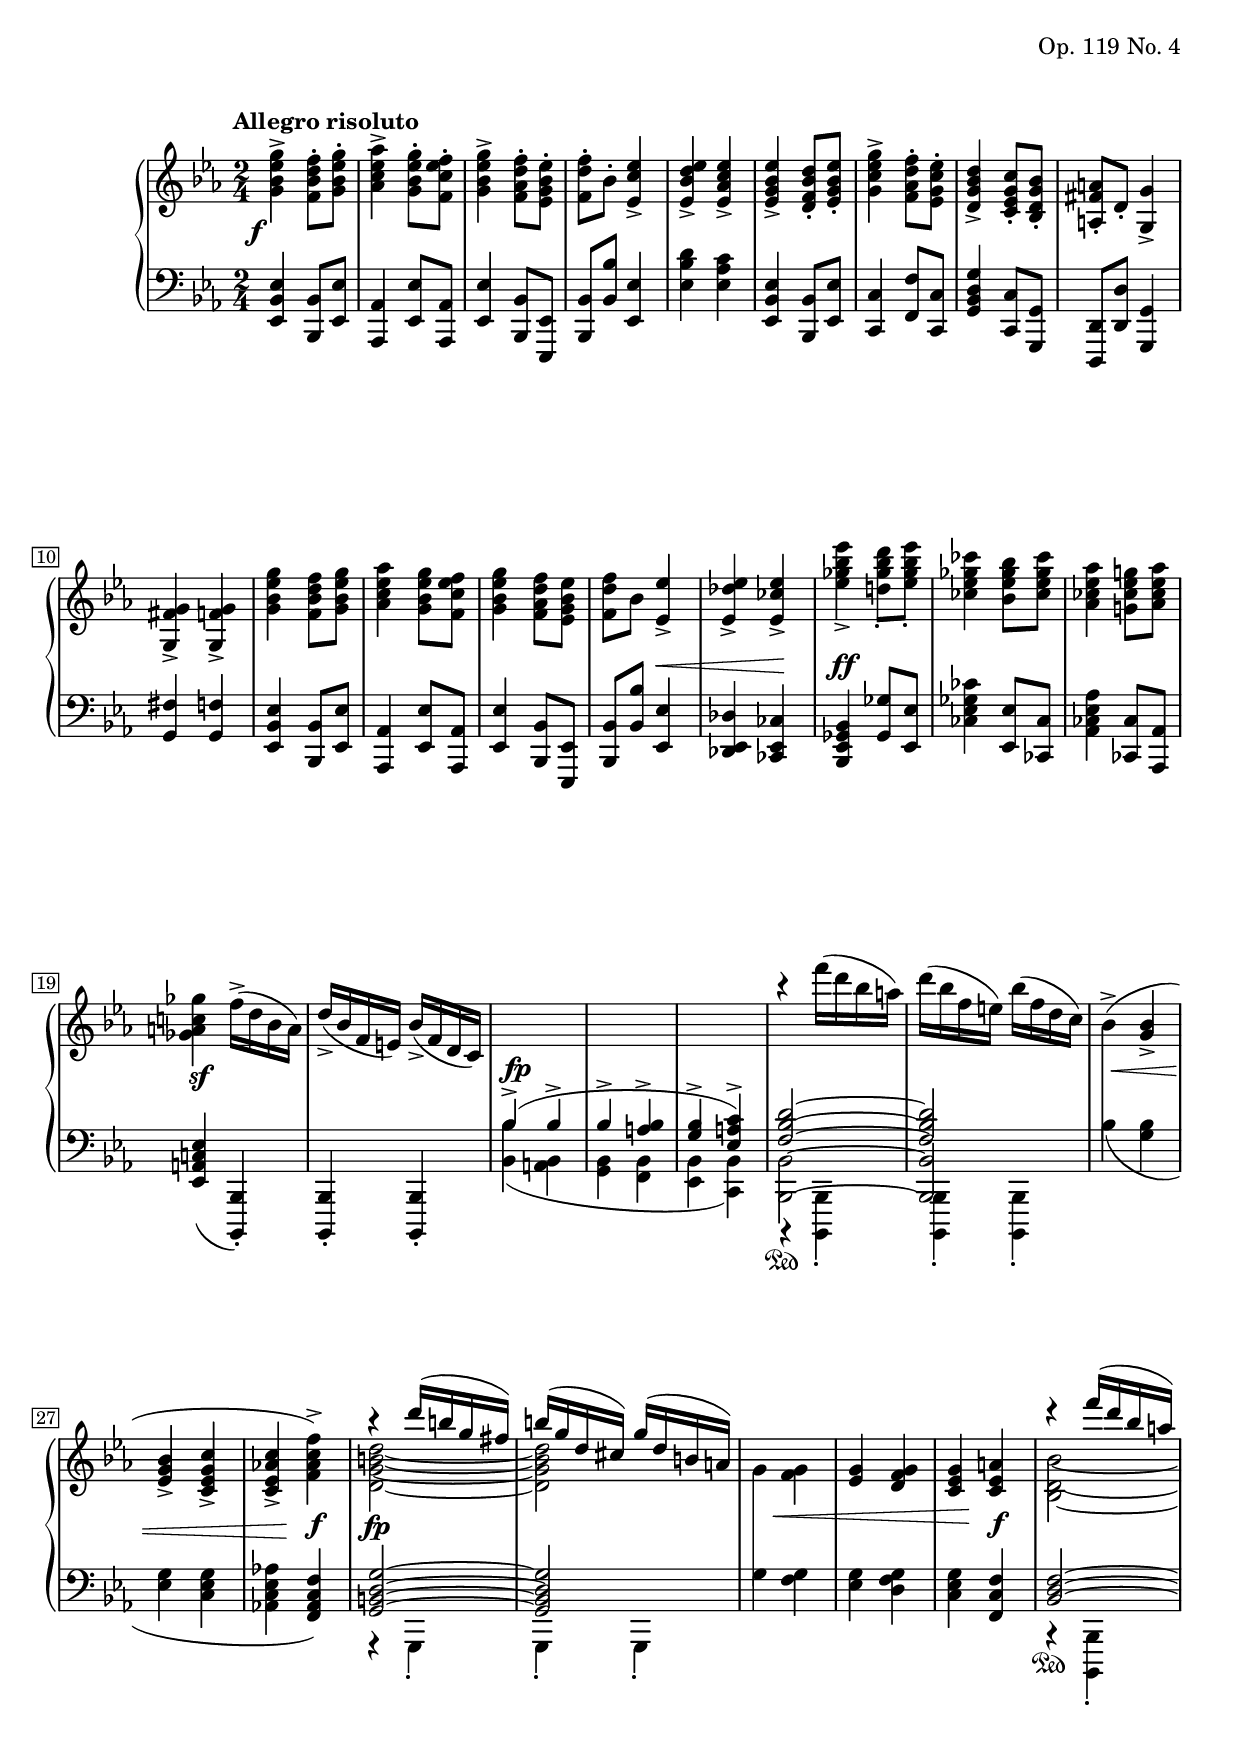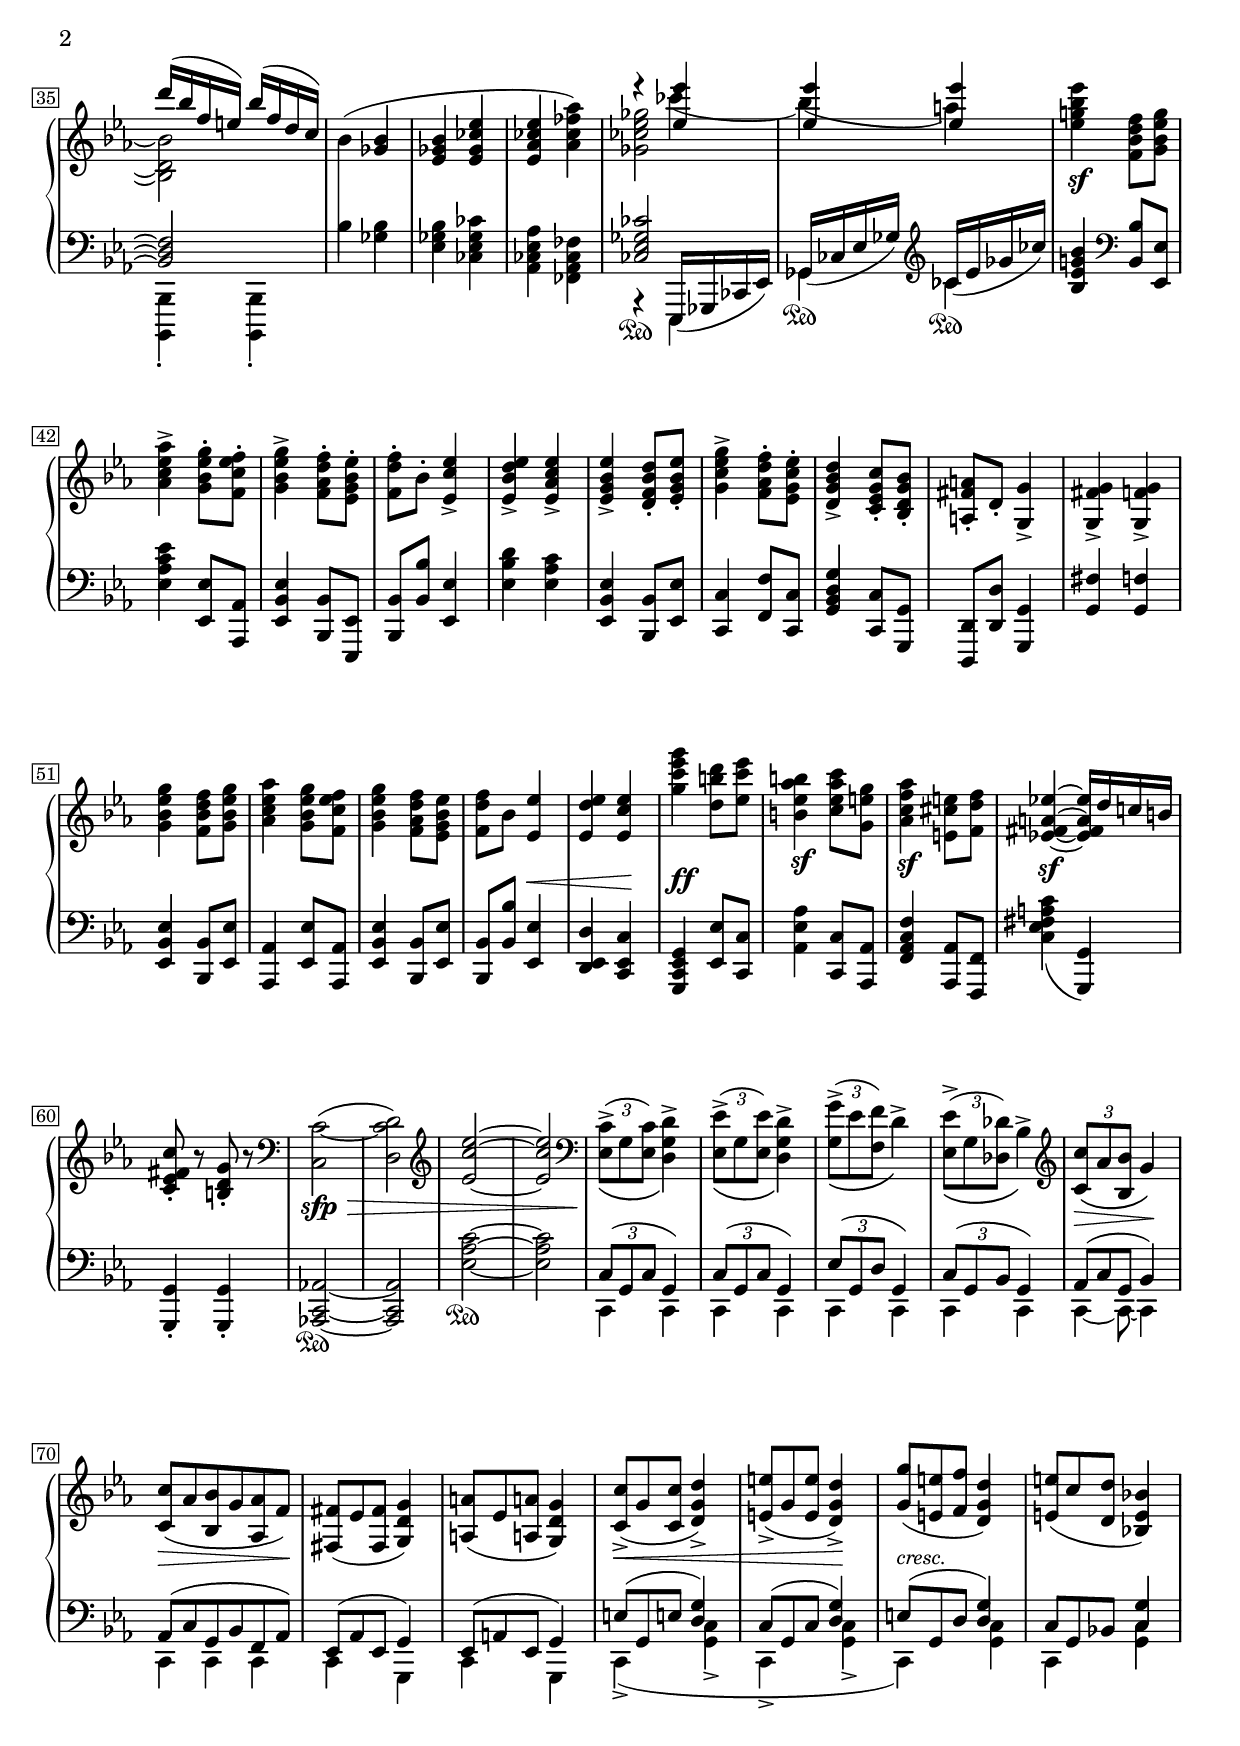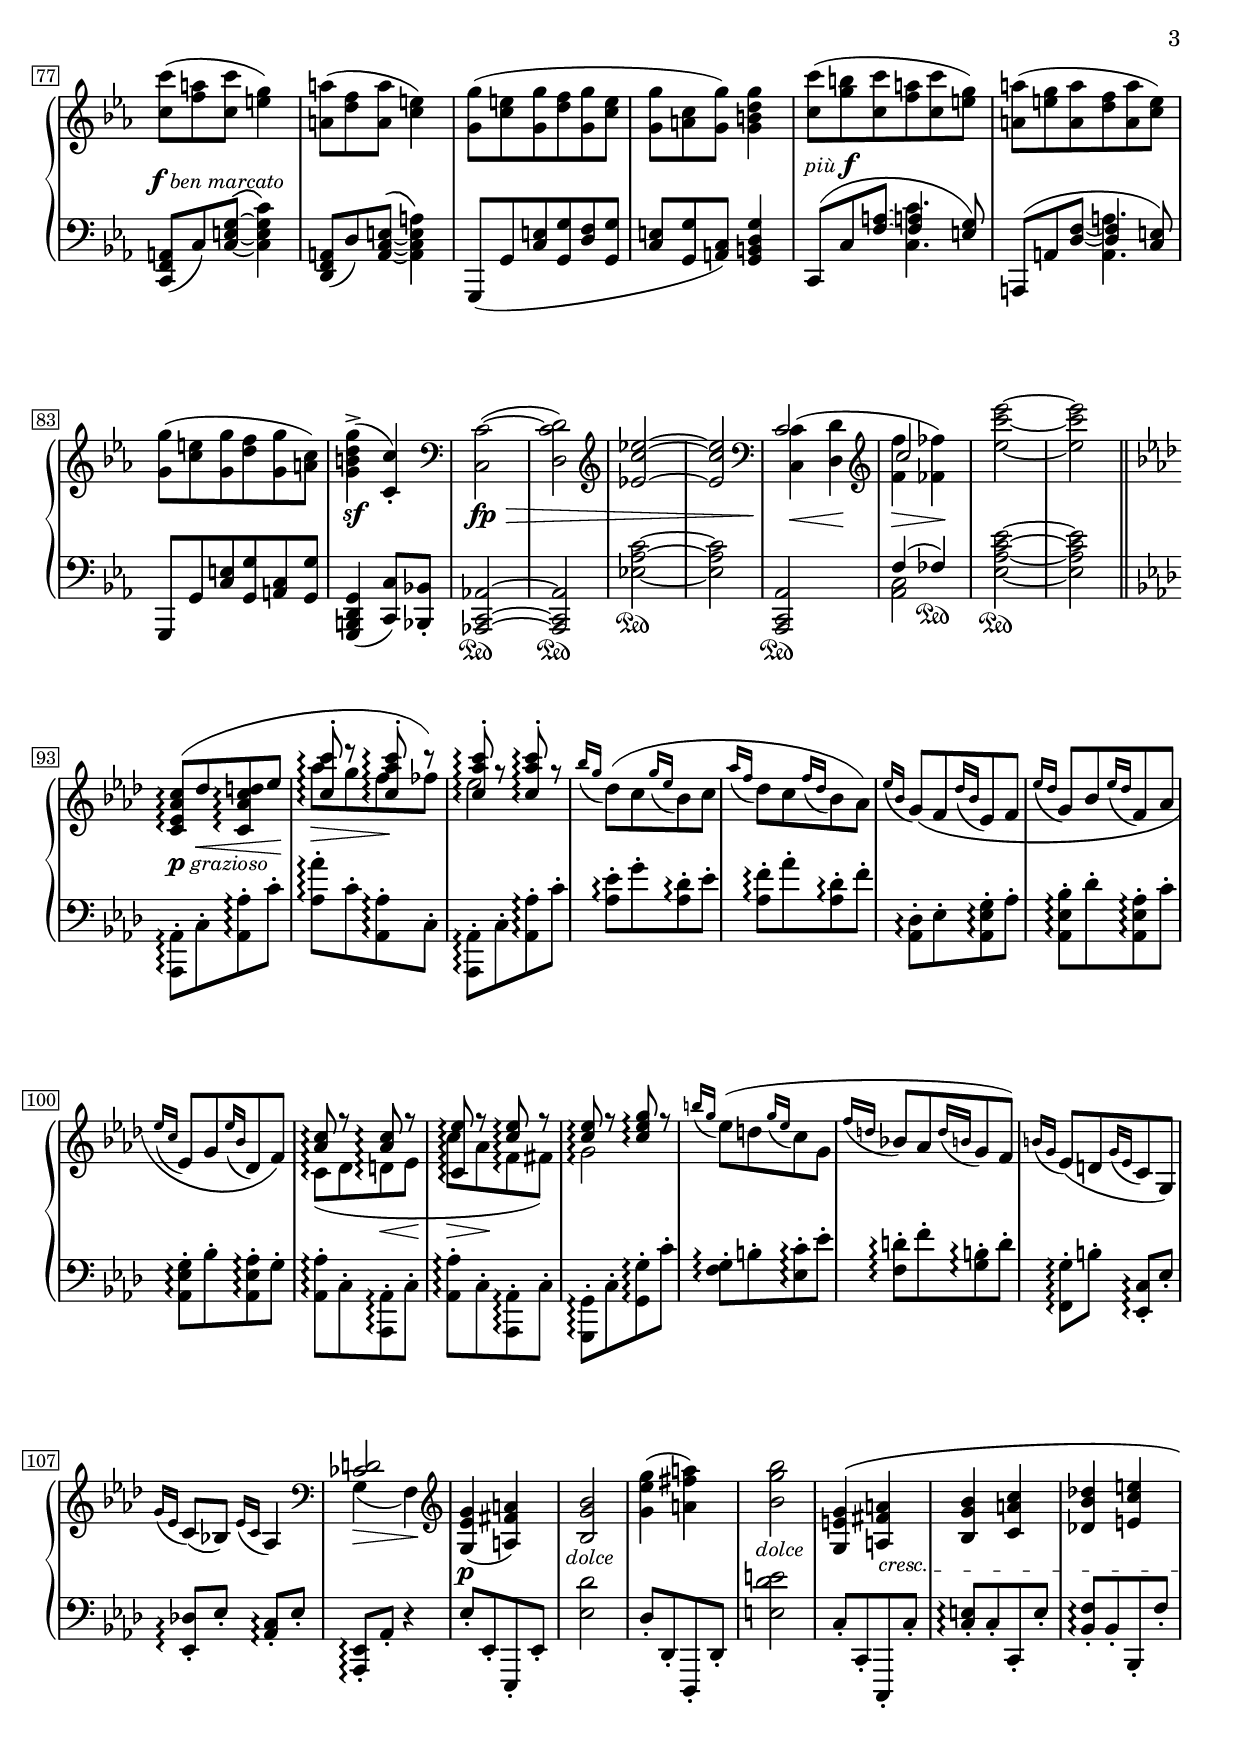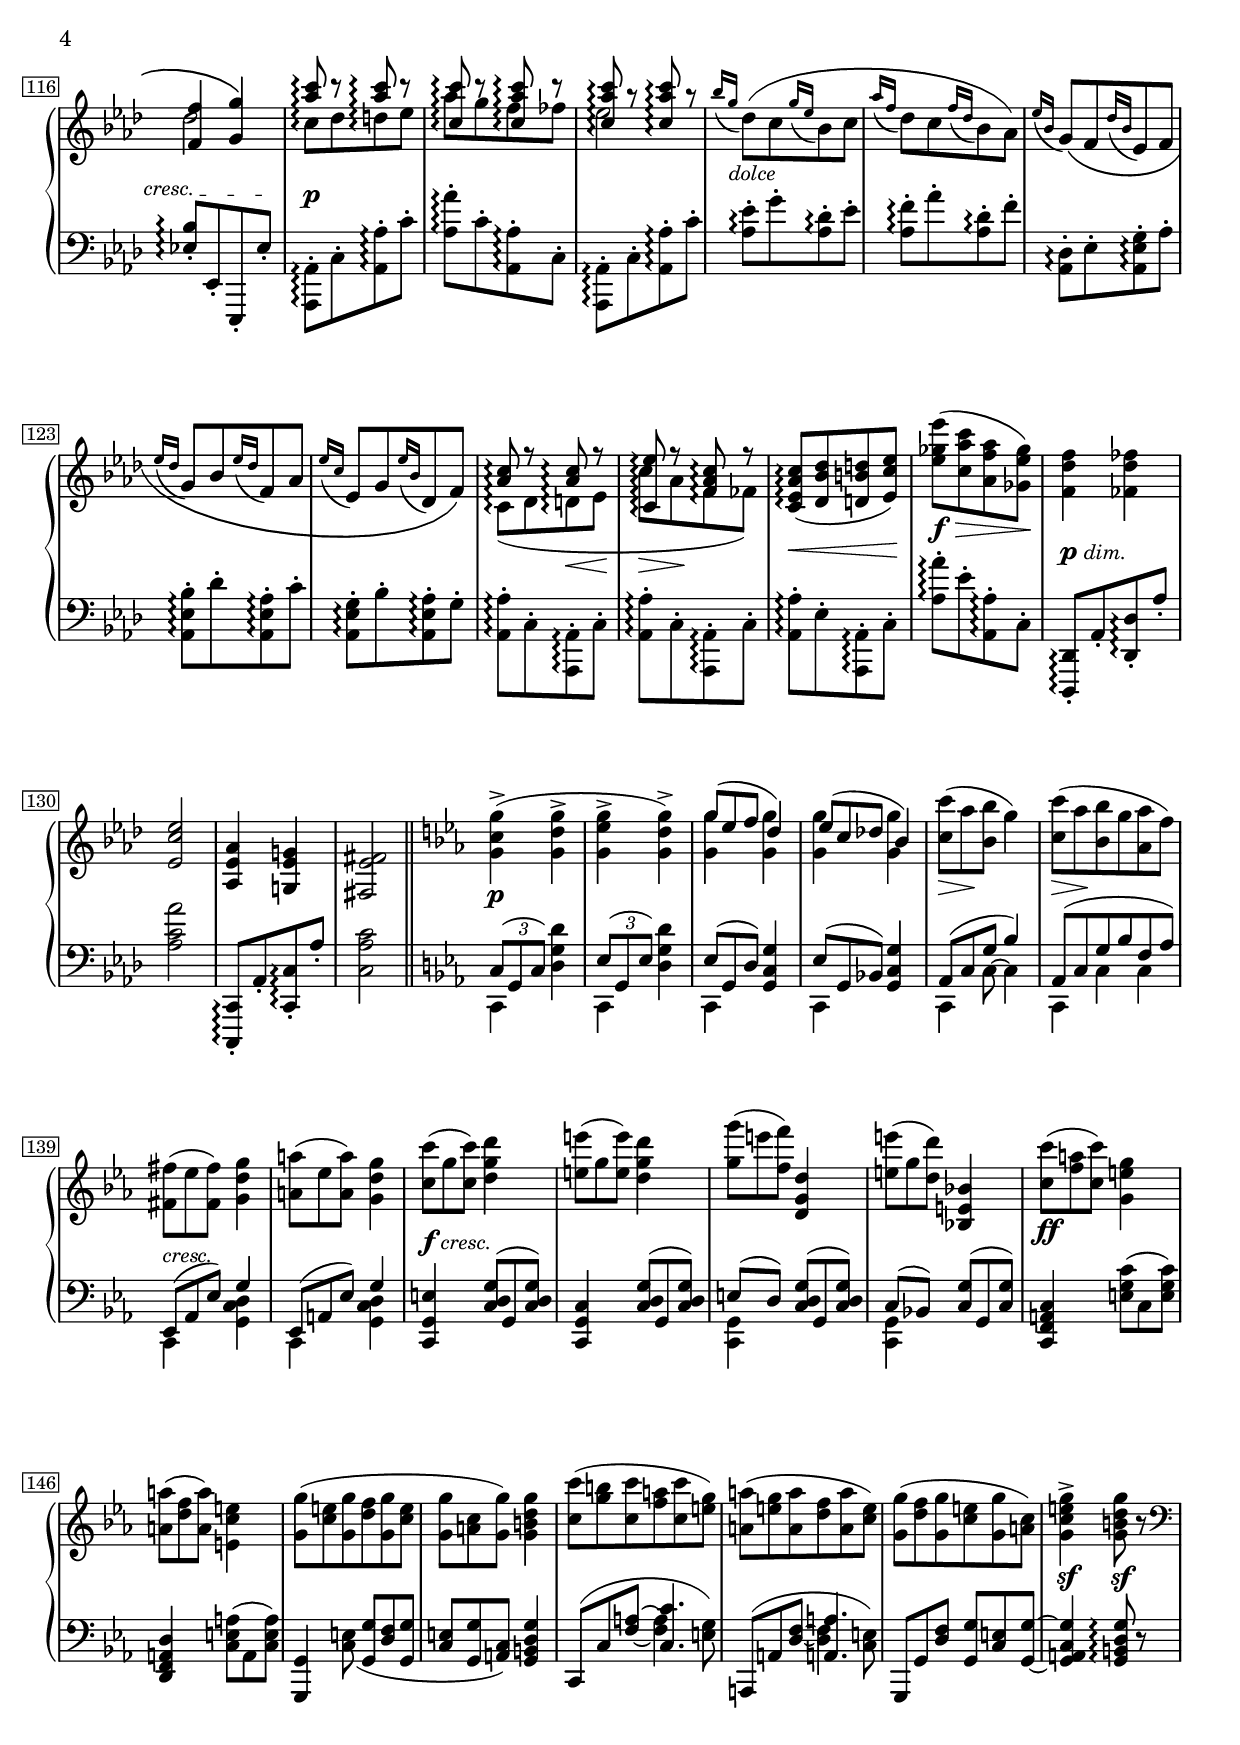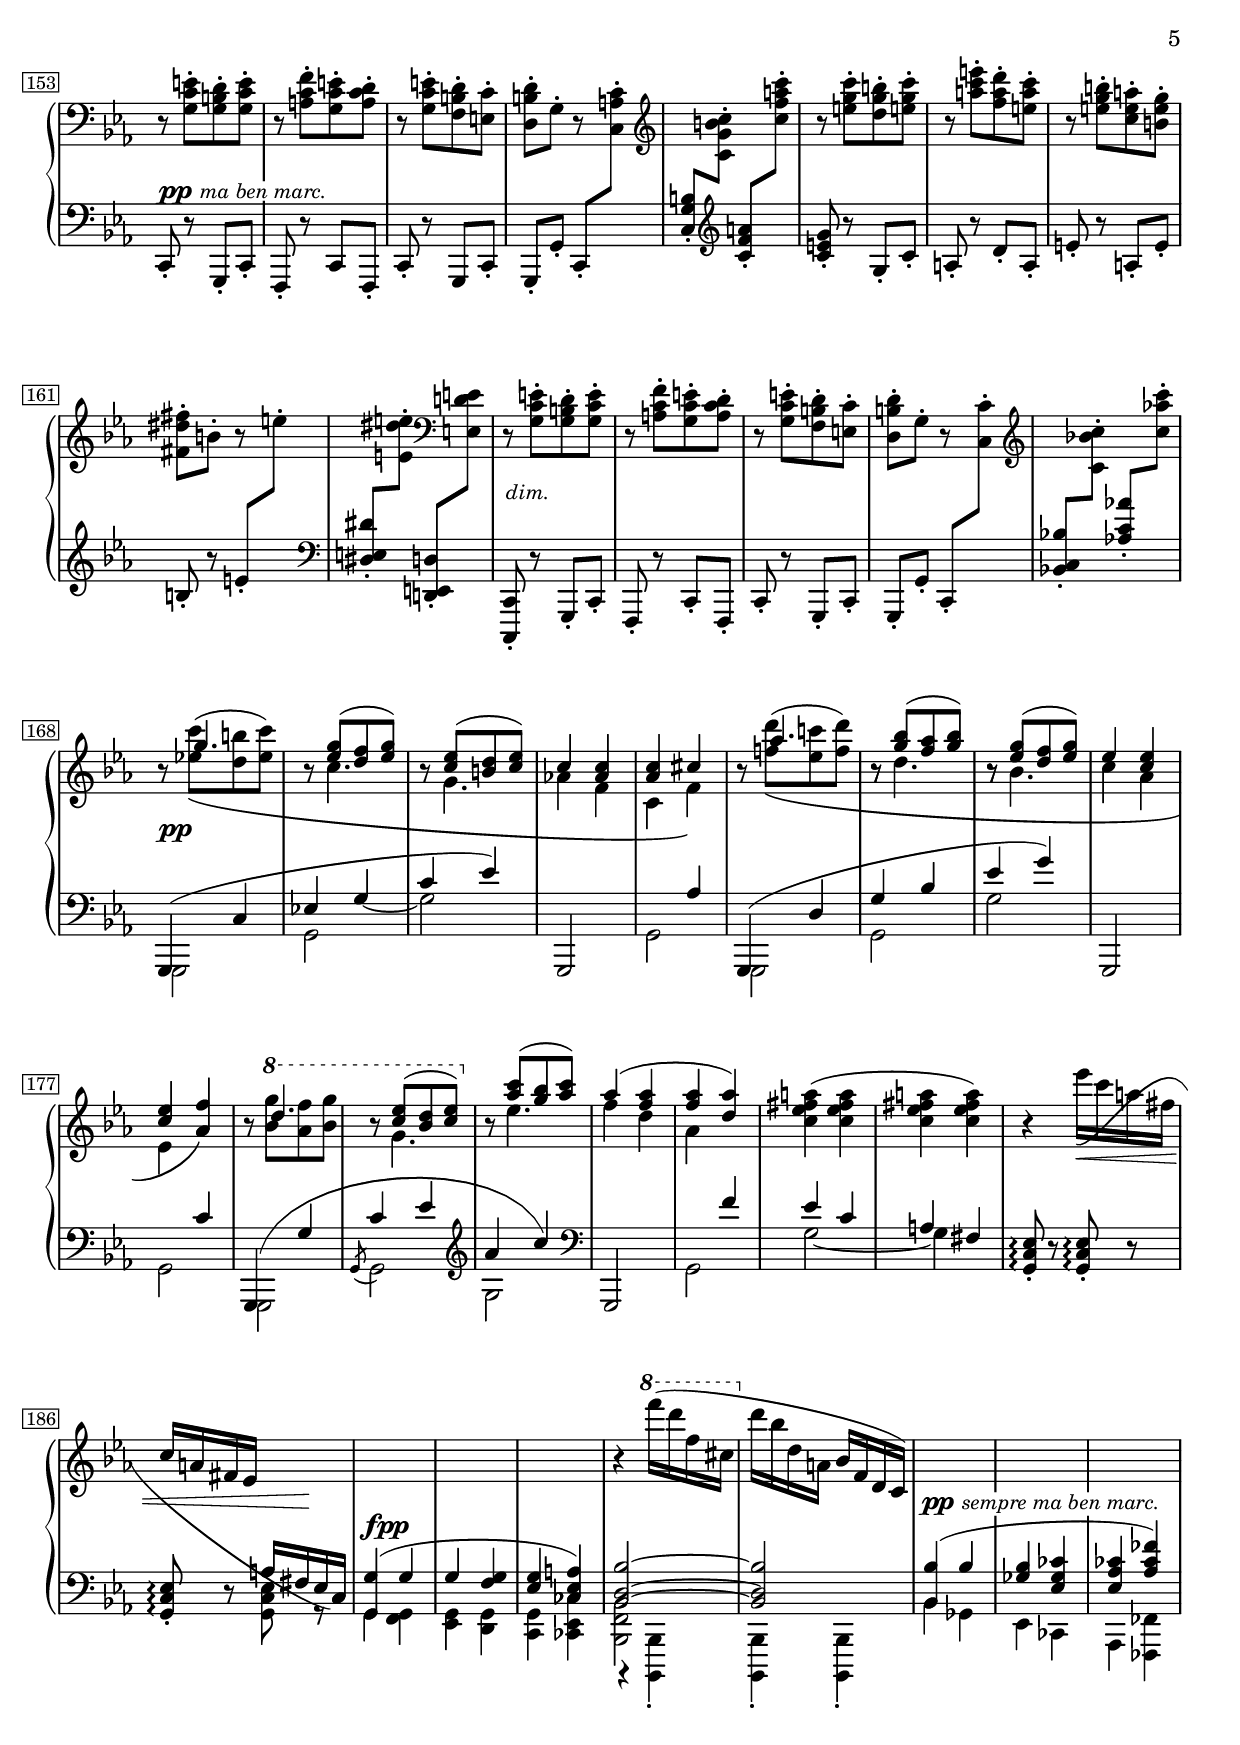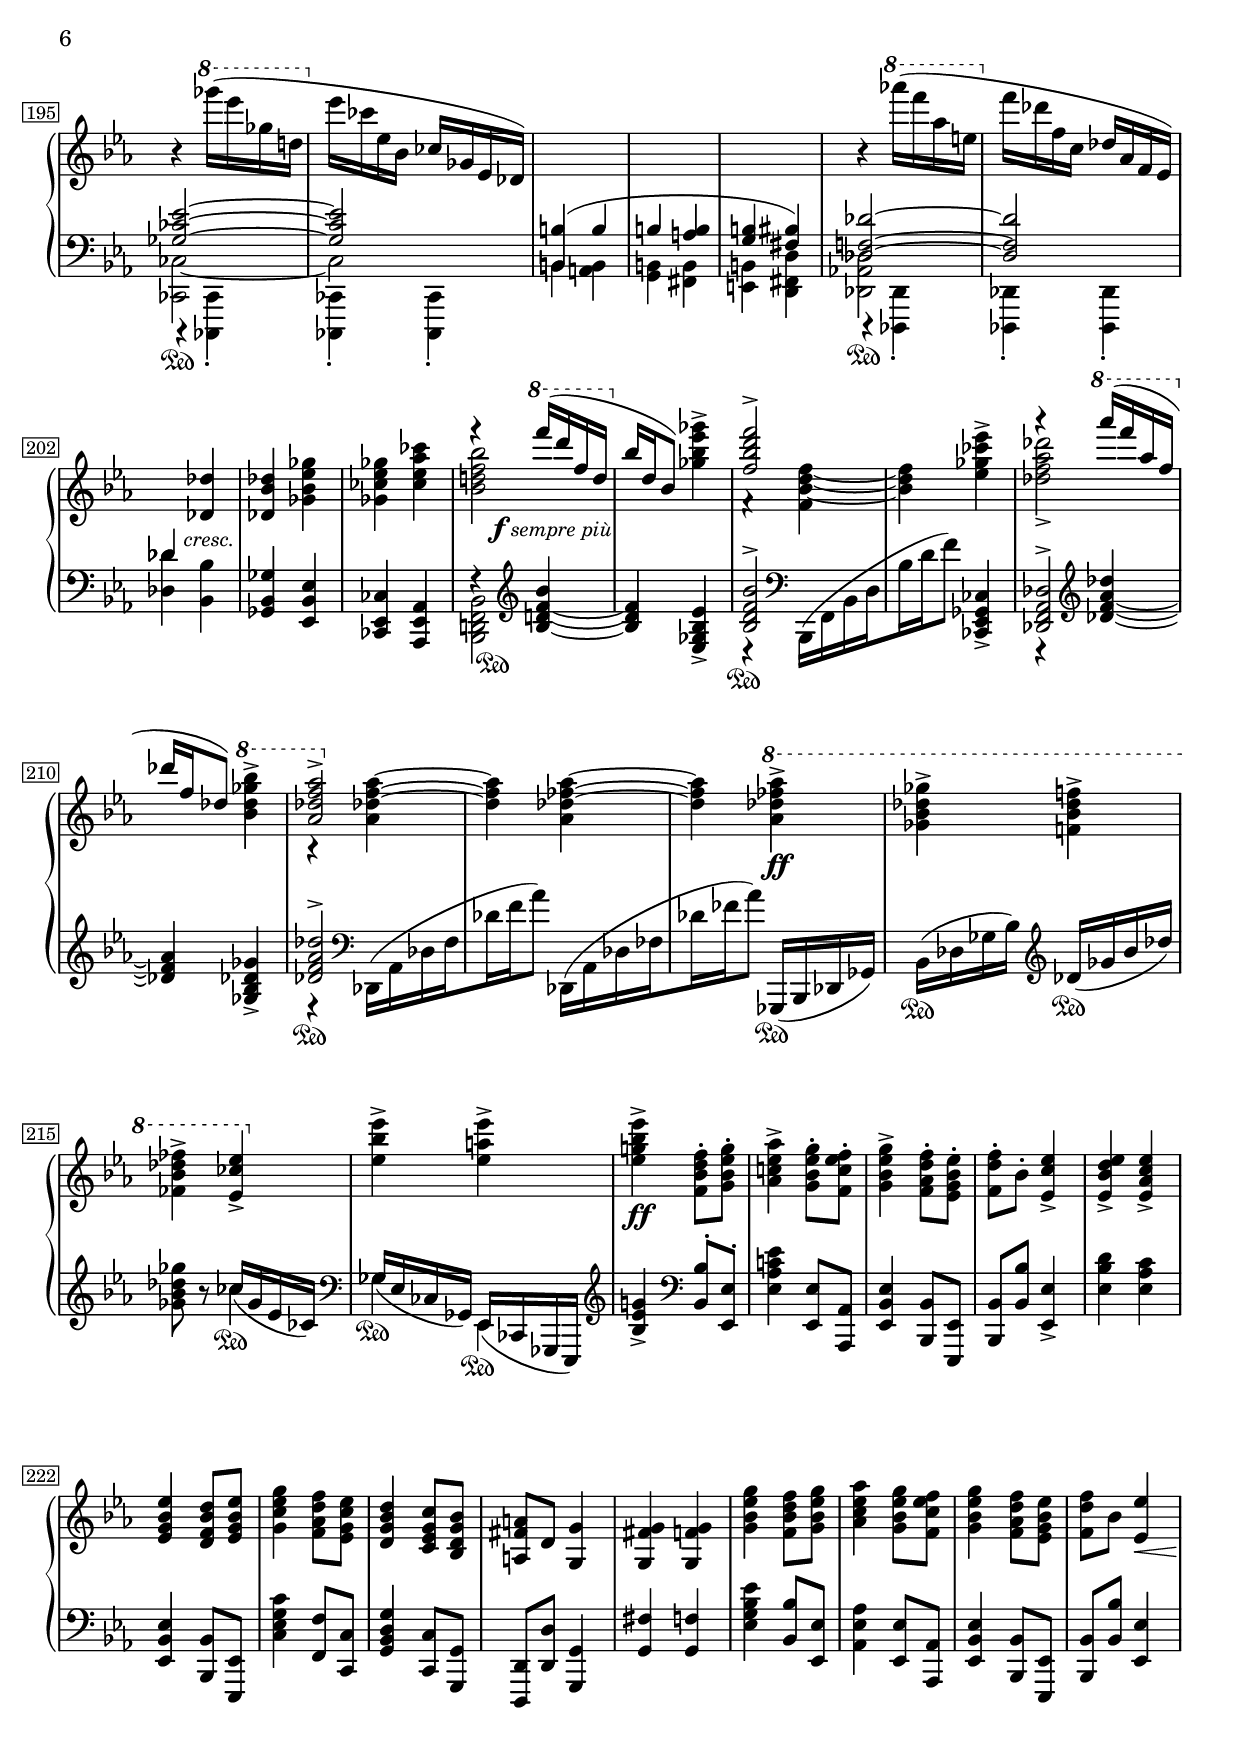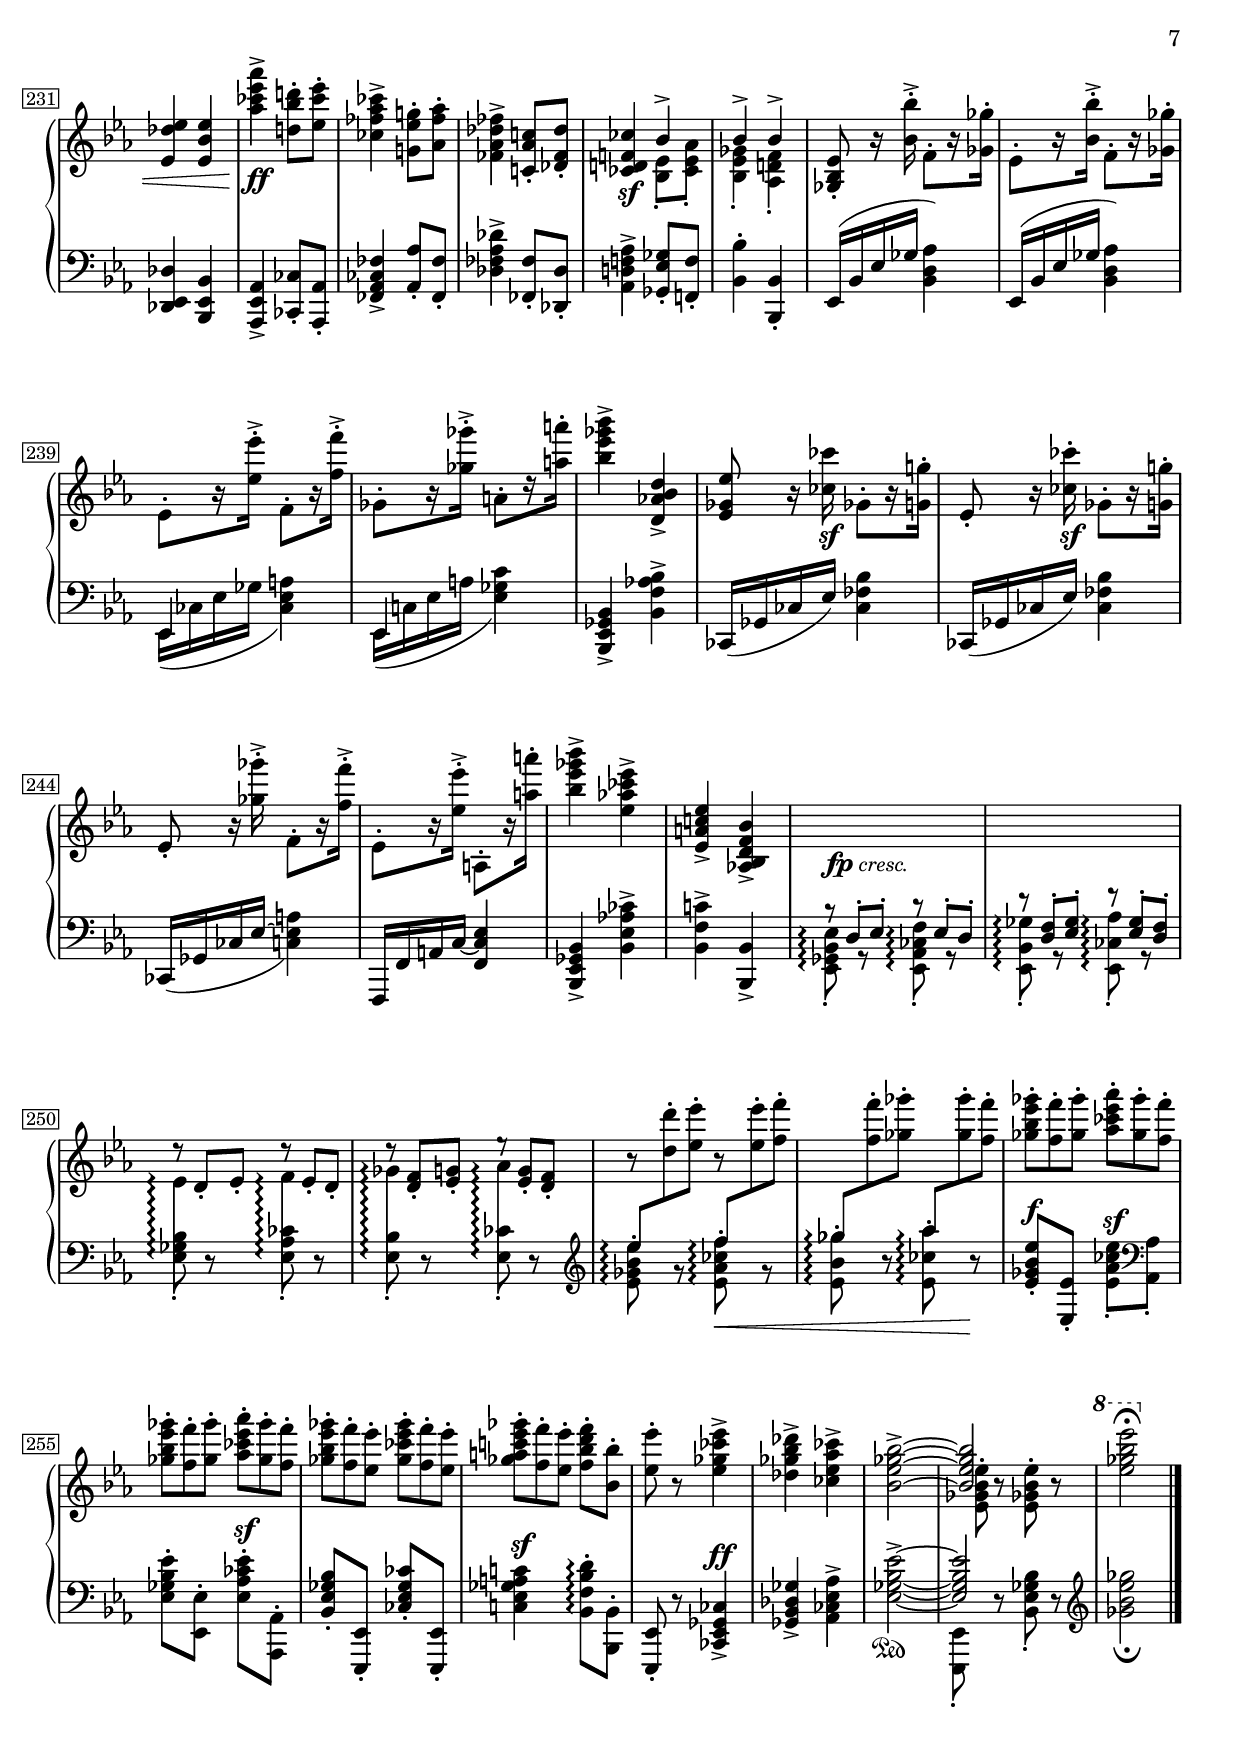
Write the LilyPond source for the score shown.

Global = {
  \key ees \major
  \time 2/4
  \include "../global.ly"
}

bottom = { \change Staff = "lower"\stemUp }
top = { \change Staff = "upper"\stemDown }

Ped = \markup { \hspace #-1.5 \musicglyph #"pedal.Ped" }
cresc = { \override TextSpanner.bound-details.left.text = \markup { \small "cresc. " } }
dolce = \markup { \hspace #-1.3 \italic\small "dolce" }

Sopran = \context Voice = "one" \relative c'' {
  \voiceOne
  \override MultiMeasureRest.staff-position = #0
  \override Rest.staff-position = #0
  \slurNeutral\stemNeutral
  %1
  \tempo \markup { \bold Allegro risoluto }
  | <g bes ees g>4^> <f bes d f>8^.[ <g bes ees g>^.]
  | <aes c ees aes>4^> <g bes ees g>8^.[ <f c' ees f>^.]
  | <g bes ees g>4^> <f aes d f>8^.[ <ees g bes ees>^.]
  | <f d' f>8^.[ bes^.] <ees, c' ees>4_>
  %5
  | <ees bes' d ees>_> <ees aes c ees>_>
  | <ees g bes ees>4_> <d f bes d>8_.[ <ees g bes ees>_.]
  | <g c ees g>4^> <f aes d f>8^.[ <ees g c ees>^.]
  | <d g bes d>4_> <c ees g c>8_.[ <bes d g bes>_.]
  | <a! fis' a!>8_.[ d_.] <g, g'>4_>
  %10
  | <g fis' g>4_> <g f'! g>4_>
  | <g' bes ees g>4 <f bes d f>8[ <g bes ees g>]
  | <aes c ees aes>4 <g bes ees g>8[ <f c' ees f>]
  | <g bes ees g>4 <f aes d f>8[ <ees g bes ees>]
  | <f d' f>8[ bes]
    \once\override Hairpin.self-alignment-Y = #6
    <ees, ees'>4_>\<
  %15
  | <ees des' ees>4_> <ees ces' ees>_>\!
  | \once\override Staff.TextScript.extra-offset = #'(-0.5 . -2)
    <ees' ges bes ees>4_>_\markup { \dynamic ff }
    <d ges bes d>8_.[ <ees ges bes ees>_.]
  | <ces ees ges ces>4 <bes ees ges bes>8[ <ces ees ges ces>]
  | <aes ces ees aes>4 <g! ces ees g!>8[ <aes ces ees aes>]
  | <ges a! c! ges'>4\sf f'16^>[( d bes a])
  %20
  | d_>[( bes f e!]) bes'_>[( f d c])
  | s2
  | s2
  | s2
  | bes''4\rest f'16[( d bes a!])
  %25
  | d[( bes f e!]) bes'[( f d c])
  | \once\override Stem.cross-staff = ##t
    \once\override Stem.length = #22
    \once\override Stem.flag-style = #'no-flag
    bes4^>(<g bes>_>
  | <ees g bes>_> <c ees g c>_>
  | <c ees aes! c>_>
    \once\override Staff.TextScript.extra-offset = #'(0.2 . -2.7)
    <f aes c f>^>)_\markup { \dynamic f }
  | \stemUp\slurUp bes'4\rest d16[( b! g fis])
  %30
  | b![( g d cis]) g'[( d b! a!])
  | \once\override Stem.cross-staff = ##t
    \once\override Stem.length = #22
    \once\override Stem.flag-style = #'no-flag
    \stemDown g4 <f g>
  | \stemNeutral <ees g> <d f g>
  | <c ees g>
    \once\override Staff.TextScript.extra-offset = #'(0.2 . -1)
    <c ees a!>_\markup { \dynamic f }
  | \stemUp\slurUp d''4\rest f16[( d bes a!])
  %35
  | d[( bes f e!]) bes'[( f d c])
  | \stemDown
    \once\override Stem.cross-staff = ##t
    \once\override Stem.length = #22
    \once\override Stem.flag-style = #'no-flag
    bes4( \stemNeutral <ges bes>
  | <ees ges bes> <ees ges ces ees>
  | <ees aes ces ees> <aes ces fes aes>)
  | e''4\rest \stemUp <ees, ees'>4
  %40
  | <ees ees'>4 <ees ees'>
  | \stemDown <ees g! bes ees>_\sf <f, bes d f>8[ <g bes ees g>]
  | \stemNeutral <aes c ees aes>4^> <g bes ees g>8^.[ <f c' ees f>^.]
  | <g bes ees g>4^> <f aes d f>8^.[ <ees g bes ees>^.]
  | <f d' f>8^.[ bes^.] <ees, c' ees>4_>
  %45
  | <ees bes' d ees>_> <ees aes c ees>_>
  | <ees g bes ees>4_> <d f bes d>8_.[ <ees g bes ees>_.]
  | <g c ees g>4^> <f aes d f>8^.[ <ees g c ees>^.]
  | <d g bes d>4_> <c ees g c>8_.[ <bes d g bes>_.]
  | <a! fis' a!>8_.[ d_.] <g, g'>4_>
  %50
  | <g fis' g>4_> <g f'! g>4_>
  | <g' bes ees g>4 <f bes d f>8[ <g bes ees g>]
  | <aes c ees aes>4 <g bes ees g>8[ <f c' ees f>]
  | <g bes ees g>4 <f aes d f>8[ <ees g bes ees>]
  | <f d' f>8[ bes]
    \once\override Hairpin.self-alignment-Y = #6
    <ees, ees'>4\<
  %55
  | <ees d' ees> <ees c' ees>\!
  | \once\override Staff.TextScript.extra-offset = #'(-0.2 . -2.5)
    <g' c ees g>_\markup { \dynamic ff }
    <d b'! d>8[ <ees c' ees>]
  | <b! ees aes b!>4\sf <c ees aes c>8[ <g e'! g>]
  | <aes c f aes>4\sf <e! cis' e!>8[ <f d' f>]
  | <ees_~ fis_~ a!~ ees'~>4\sf q16[ d' c b!]
  %60
  | <c, ees fis c'>8_. r <b! d g>_. r
    \clef bass
  | <c, c'_~>2\sfp(\>
  | <d c' d>)
  | \clef treble
    <ees'_~ c'~ ees~>
  | q
    \clef bass
  %65
  | \slurNeutral\phrasingSlurDown
    \tuplet 3/2 { <ees, c'>8^>\!\(( g <ees c'>) } <d g d'>4^>\)
  | \tuplet 3/2 { <ees ees'>8^>\(( g <ees ees'>) } <d g d'>4^>\)
  | \tuplet 3/2 { <g g'>8^>\(( ees' <f, f'>) } d'4^>\)
  | \tuplet 3/2 { <ees, ees'>8^>\(( g <des des'>) } bes'4^>\)
    \clef treble
  | \tuplet 3/2 { <c c'>8\>\( aes' <bes, bes'> } g'4\)\!
  %70
  | \omit TupletBracket \omit TupletNumber
    \tuplet 6/4 { <c, c'>8[(\> aes' <bes, bes'> g' <aes, aes'> f'])\! }
  | \tuplet 3/2 { <fis, fis'>( ees' <fis, fis'> } <g d' g>4)
  | \tuplet 3/2 { <a! a'!>8( ees' <a,! a'!> } <g d' g>4)
  | \tuplet 3/2 { <c c'>8_>(\< g' <c, c'> } <d g d'>4_>)
  | \tuplet 3/2 { <e! e'!>8_>( g <e e'> } <d g d'>4_>)\!
  %75
  | \stemUp
    \tuplet 3/2 { <g g'>8[( <e! e'!> <f f'>] } <d g d'>4)
  | \tuplet 3/2 { <e! e'!>8[( c' <d, d'>] } <bes! e bes'!>4)
  | \stemNeutral
    \tuplet 3/2 {
      \once\override Staff.TextScript.extra-offset = #'(-0.8 . -2)
      <c' c'>8[(_\markup {
      \dynamic f \italic\small "ben marcato"
    } <f a!> <c c'>] } <e! g>4)
  | \tuplet 3/2 { <a,! a'!>8[( <d f> <a a'>] } <c e!>4)
  | \tuplet 6/4 { <g g'>8[( <c e!> <g g'> <d' f> <g, g'> <c e>] }
  %80
  | \tuplet 3/2 { <g g'>[ <a! c> <g g'>]) } <g b! d g>4
  | \tuplet 6/4 {
      \once\override Staff.TextScript.extra-offset = #'(-0.2 . -0.5)
      <c c'>8[(_\markup {
      \italic\small "più" \dynamic f
    }
    <g' b!> <c, c'> <f a!> <c c'> <e! g>]) }
  | \tuplet 6/4 { <a,! a'!>8[( <e'! g> <a, a'> <d f> <a a'> <c e>]) }
  | \tuplet 6/4 { <g g'>8[( <c e!> <g g'> <d' f> <g, g'> <a! c>]) }
  | <g b! d g>4^>(\sf <c, c'>_.)
    \clef bass
  %85
  | <c, c'~>2\fp(\>
  | <d c' d>)
    \clef treble
  | <ees'!~ c'~ ees!~>
  | q
    \clef bass
  | \stemUp c\!
    \clef treble
  %90
  | c'
  | \stemDown <ees_~ c'_~ ees~>
  | q
    \key aes \major
    \break
  | \stemUp
    \once\shape #'((0 . 0) (0 . 1) (0 . 1.5) (0 . -2)) Slur
    <c, ees aes c>8[^(_\markup {
      \dynamic p \italic\small "grazioso"
    }
    \arpeggio des'\< <c, aes' c d!>\arpeggio ees']\!
  | \once\override NoteColumn.force-hshift = #0.5 <c c'>^. d'\rest
    \once\override NoteColumn.force-hshift = #0.5 <c, aes' c>^. c'\rest)
  %95
  | <c, aes' c>^. g'\rest
    \once\override Arpeggio.positions = #'(-0.2 . 4)
    <c, aes' c>^.\arpeggio g'\rest
  | \slurDown \acciaccatura { \stemUp bes16 g } \stemDown des8[^( c
    \acciaccatura { \stemUp g'16 ees } \stemDown bes8 c]
  | \acciaccatura { \stemUp aes'16 f } \stemDown des8[ c
    \acciaccatura { \stemUp f16 des } \stemDown bes8 aes])
  | \stemUp
    \acciaccatura { \stemUp ees'16 bes }
    \once\shape #'((0.3 . 0) (0 . -1) (0 . -1.5) (0 . 0)) PhrasingSlur
    g8[_\( f \acciaccatura { \stemUp des'16 bes } ees,8 f]
  | \acciaccatura { \stemUp ees'16 des } g,8[ bes \acciaccatura { \stemUp ees16 des } f,8 aes]
  %100
  | \acciaccatura { \stemUp ees'16 c } ees,8[ g \acciaccatura { \stemUp ees'16 bes } des,8 f]\)
  | <aes c>8 f'\rest <aes, c> f'\rest
  | \once\override Arpeggio.positions = #'(-3.8 . 1.8)
    <c, ees'>\arpeggio f'\rest
    \once\override Arpeggio.positions = #'(-2.8 . 1.8)
    <c ees>\arpeggio f\rest
  | <c ees> f\rest
    \once\override Arpeggio.positions = #'(-0.3 . 2.6)
    <c ees g>\arpeggio f\rest
  | \stemDown \acciaccatura { \stemUp b16 g } \stemDown ees8[^( d!
    \acciaccatura { \stemUp g16 ees } \stemDown c8 g]
  %105
  | \acciaccatura { \stemUp f'16 d! } bes!8[ aes \acciaccatura { \stemUp d16 b! } g8 f])
  | \acciaccatura { \stemUp b!16 g } ees8[( d! \acciaccatura { \stemUp g16 ees } c8 g])
  | \acciaccatura { \stemUp g'16 ees } c8( bes) \acciaccatura { \stemUp ees16 c } aes4
    \clef bass
  | <ces d!>2
    \clef treble
  | \stemNeutral\slurNeutral\phrasingSlurNeutral
    <g ees' g>4\p( <a! fis' a!>)
  %110
  | <bes g' bes>2_\dolce
  | <g' ees' g>4( <a! fis' a!>)
  | <bes g' bes>2_\dolce
  | <g, e'! g>4^\( <a! fis' a!>
  | <bes g' bes> <c a'! c>
  %115
  | <des! bes' des!> <e! c' e!>
  | \stemUp <f f'> <g g'>\)
  | <aes' c>8 c\rest <aes c> c\rest
  | <c, c'> c'\rest <c, aes' c> c'\rest
  | \once\override Arpeggio.positions = #'(-0.5 . 4.5)
    <c, aes' c>\arpeggio a'\rest
    \once\override Arpeggio.positions = #'(-0.5 . 4.5)
    <c, aes' c>\arpeggio a'\rest
  %120
  | \slurDown \acciaccatura { \stemUp bes16 g } \stemDown des8[^(_\dolce c
    \acciaccatura { \stemUp g'16 ees } \stemDown bes8 c]
  | \acciaccatura { \stemUp aes'16 f } \stemDown des8[ c
    \acciaccatura { \stemUp f16 des } \stemDown bes8 aes])
  | \stemUp
    \acciaccatura { \stemUp ees'16 bes }
    \once\shape #'((0.3 . 0) (0 . -1) (0 . -1.5) (0 . 0)) PhrasingSlur
    g8[_\( f \acciaccatura { \stemUp des'16 bes } ees,8 f]
  | \acciaccatura { \stemUp ees'16 des } g,8[ bes \acciaccatura { \stemUp ees16 des } f,8 aes]
  | \acciaccatura { \stemUp ees'16 c } ees,8[ g \acciaccatura { \stemUp ees'16 bes } des,8 f]\)
  %125
  | \once\override Arpeggio.positions = #'(-3.5 . 1.5)
    <aes c>8\arpeggio f'\rest
    \once\override Arpeggio.positions = #'(-3.5 . 1.0)
    <aes, c>\arpeggio f'\rest
  | \once\override Arpeggio.positions = #'(-3.8 . 1.8)
    <c, ees'>\arpeggio f'\rest
    \once\override Arpeggio.positions = #'(-2.5 . 1.5)
    <f, aes c>\arpeggio f'\rest
  | s2*8
  %135
  | \stemUp\slurUp \tuplet 3/2 { g8( ees f } d4)
  | \tuplet 3/2 {
      \once\override NoteColumn.force-hshift = #0.3 ees8( c des
    }
    \once\override NoteColumn.force-hshift = #0.4 bes4)
  | \stemDown \tuplet 3/2 { <c c'>8(\> aes'\! <bes, bes'> } g'4)
  | \tuplet 6/4 { <c, c'>8[(\> aes'\! <bes, bes'> g' <aes, aes'> f')] }
  | \tuplet 3/2 {
      \once\override Staff.TextScript.extra-offset = #'(0 . -1)
      <fis, fis'>(_\markup {
        \italic\small "cresc."
      }
      ees' <fis, fis'>)
    }
    <g d' g>4
  %140
  | \tuplet 3/2 { <a a'>8( ees' <a, a'>) } <g d' g>4
  | \tuplet 3/2 {
      \once\override Staff.TextScript.extra-offset = #'(0 . -1)
      <c c'>8(_\markup {
        \dynamic f \italic\small "cresc."
      }
      g' <c, c'>)
    }
    <d g d'>4
  | \tuplet 3/2 { <e! e'!>8( g <e e'>) } <d g d'>4
  | \tuplet 3/2 { <g g'>8( e'! <f, f'>) } \stemUp <d, g d'>4
  | \stemDown \tuplet 3/2 { <e'! e'!>8( g <d d'>) } \stemUp <bes,! e! bes'!>4
  %145
  | \stemDown \tuplet 3/2 { <c' c'>8(\ff <f a!> <c c'>) } <g e'! g>4
  | \tuplet 3/2 { <a! a'!>8( <d f> <a a'>) } <e! c' e!>4
  | \tuplet 6/4 { <g g'>8[( <c e!> <g g'> <d' f> <g, g'> <c e>] }
  | \tuplet 3/2 { <g g'> <a! c> <g g'>) } <g b! d g>4
  | \tuplet 6/4 { <c c'>8[( <g' b!> <c, c'> <f a!> <c c'> <e g>]) }
  %150
  | \tuplet 6/4 { <a,! a'!>8[( <e'! g> <a, a'> <d f> <a a'> <c e>]) }
  | \tuplet 6/4 { <g g'>8[( <d' f> <g, g'> <c e!> <g g'> <a! c>]) }
  | <g c e! g>4^>\sf <g b! d g>8\sf r
    \clef bass
  | \once\override Staff.TextScript.extra-offset = #'(0.3 . -3)
    r8_\markup {
      \dynamic pp \whiteout \pad-markup #0.2 \italic\small "ma ben marc."
    }
    <g, c e!>^.[ <g b d>^. <g c e>^.]
  | r8 <a c f>^.[ <g c e!>^. <a c d>^.]
  %155
  | r8 <g c e!>^.[ <f b! d>^. <e! c'>^.]
  | <d b'! d>^.[ g^.] r s \clef treble
  | s2
  | r8 <e''! g c>^.[ <d g b!>^. <e! g c>^.]
  | r <a! c e!>^.[ <f a d>^. <e! a c>^.]
  %160
  | r <e! g b!>^.[ <c e a!>^. <b! e g>^.]
  | <fis dis' fis>^. b!^. r s
  | s2
  | \once\override Staff.TextScript.extra-offset = #'(0.3 . -2)
    r8_\markup { \italic\small "dim." }
    <g, c e!>^.[ <g b! d>^. <g c e>^.]
  | r <a! c f>^.[ <g c e!>^. <a c d>^.]
  %165
  | r <g c e!>^.[ <f b! d>^. <e! c'>^.]
  | <d b'! d>^.[ g^.] r s
  | \clef treble
    s2
  | \once\override Staff.TextScript.extra-offset = #'(0.3 . -2)
    r8_\markup {
      \dynamic pp
    }
    \stemUp \once\override NoteColumn.force-hshift = #0.3 g''4.
  | r8 <ees g>[( <d f> <ees g>])
  %170
  | r8 <c ees>[( <b! d> <c ees>])
  | c4 <aes c>
  | q cis
  | r8 \once\override NoteColumn.force-hshift = #0.3 aes'4.
  | r8 <g bes>[( <f aes> <g bes>])
  %175
  | r8 <ees g>[( <d f> <ees g>])
  | ees4 <c ees>
  | q <aes f'>
  | r8 \ottava #1 \once\override NoteColumn.force-hshift = #0.3 d'4.
  | r8 <c ees>[( <bes d> <c ees>]) \ottava #0
  %180
  | r8 <aes c>[( <g bes> <aes c>])
  | aes4( <f aes>
  | <f aes> <d aes'>)
  | s2*19
  %202
  | \stemNeutral s4
    \once\override Staff.TextScript.extra-offset = #'(-1.5 . -1)
    <des, des'>_\markup {
      \italic\small "cresc."
    }
  | <des bes' des> <ges bes ees ges>
  | <ges ces ees ges> <ces ees aes ces>
  %205
  | f'4\rest \ottava #1 \stemUp f'16[( d f, d] \ottava #0
  | bes[ d, bes8]) s4
  | <f' bes d f>2^>
  | s2
  | a'4\rest \ottava #1 aes'16[( f aes, f] \ottava #0
  %210
  | des[ f, des8]) s4
  | s4 \stemDown <aes des! f aes>~
  | <des f aes> <aes des fes aes>~
  | <des fes aes>
    \ottava #1
    <aes' des fes aes>^>\ff
  | <ges bes des ges>^> <f! bes des f!>^>
  %215
  | <fes bes des fes>^> \stemUp <ees ces' ees>_> \ottava #0
  | \stemDown <ees bes' ees>^> <ees a! ees'>^>
  | \stemNeutral <ees g! bes ees>->\ff <f, bes d f>8-.[ <g bes ees g>-.]
  | <aes c! ees aes>4-> <g bes ees g>8-.[ <f c' ees f>-.]
  | <g bes ees g>4-> <f aes d f>8-.[ <ees g bes ees>-.]
  %220
  | <f d' f>8-.[ bes-.] <ees, c' ees>4_>
  | <ees bes' d ees>_> <ees aes c ees>_>
  | <ees g bes ees>4 <d f bes d>8[ <ees g bes ees>]
  | <g c ees g>4 <f aes d f>8[ <ees g c ees>]
  | <d g bes d>4 <c ees g c>8[ <bes d g bes>]
  %225
  | <a! fis' a!>8[ d] <g, g'>4
  | <g fis' g>4 <g f'! g>4
  | <g' bes ees g>4 <f bes d f>8[ <g bes ees g>]
  | <aes c ees aes>4 <g bes ees g>8[ <f c' ees f>]
  | <g bes ees g>4 <f aes d f>8[ <ees g bes ees>]
  %230
  | <f d' f> bes <ees, ees'>4\<
  | <ees des' ees> <ees bes' ees>
  | <aes' ces ees aes>->\!\ff <d,! bes' d!>8-.[ <ees ces' ees>-.]
  | <ces fes aes ces>4-> <g! ees' g!>8-.[ <aes fes' aes>-.]
  | <fes aes des fes>4-> <c! aes' c!>8_.[ <des fes des'>_.]
  %235
  | <ces d! f! ces'>4\sf \stemUp bes'^>
  | bes^> bes^>
  | \stemNeutral <ges, bes ees>8_. r16 <bes' bes'>16^>^.  f8^.[ r16 <ges ges'>^.]
  | ees8^.[ r16 <bes' bes'>16^>^.]  f8^.[ r16 <ges ges'>^.]
  | ees8^.[ r16 <ees' ees'>16^>^.]  f,8^.[ r16 <f' f'>^>^.]
  %240
  | ges,8^.[ r16 <ges' ges'>16^>^.]  a,!8^.[ d16\rest <a'! a'!>^.]
  | \stemNeutral <bes ees ges bes>4^> <d,, aes' bes d>_>
  | <ees ges ees'>8 r16 <ces' ces'>\sf ges!8^.[ r16 <g! g'!>^.]
  | ees8_. r16 <ces' ces'>^.\sf ges!8^.[ r16 <g! g'!>^.]
  | ees8_. r16 <ges' ges'>^>^. f,8^.[ r16 <f' f'>^>^.]
  %245
  | ees,8^.[ r16 <ees' ees'>^>^.] a,,!8^.[ r16 <a''! a'!>^.]
  | <bes ees ges bes>4-> <ees, aes ces ees>->
  | <ees, a! c! ees>_> <aes, bes d f bes>_>
  | s2
  | s2
  %250
  | \tuplet 3/2 { d'8\rest d,_. ees_. } \tuplet 3/2 { d'\rest ees,_. d_. }
  | \tuplet 3/2 { d'8\rest <d, f>_. <ees g>_. } \tuplet 3/2 { e'\rest <ees, g>_. <d f>_. }
  | \tuplet 3/2 { \bottom ees' \top <d d'>^. <ees ees'>^. }
    %\once\override Hairpin.Y-offset = #10
    \tuplet 3/2 { \bottom f \top <ees ees'>^. <f f'>^. }
  | \tuplet 3/2 { \bottom ges \top <f f'>^. <ges ges'>^. }
    \tuplet 3/2 { \bottom aes \top <ges ges'>^. <f f'>^. }
  | \tuplet 3/2 { <ges bes ees ges>8^. <f f'>^. <ges ges'>^. }
    \tuplet 3/2 { <aes ces ees aes>^. <ges ges'>^. <f f'>^. }
  %255
  | \tuplet 3/2 { <ges bes ees ges>^. <f f'>^. <ges ges'>^. }
    \tuplet 3/2 { <aes ces ees aes>^. <ges ges'>^. <f f'>^. }
  | \tuplet 3/2 { <ges bes ees ges>^. <f f'>^. <ees ees'>^. }
    \tuplet 3/2 { <ges ces ees ges>^. <f f'>^. <ees ees'>^. }
  | \tuplet 3/2 { <ges a! c! ees ges>^. <f f'>^. <ees ees'>^. }
    <f bes d f>8^.[ <bes, bes'>^.]
  | <ees ees'>^. r <ees ges ces ees>4^>
  | <des ges bes des>^> <ces ees aes ces>^>
  %260
  | <bes ees ges bes>2^>~
  | \stemUp <bes ees ges bes>2
  | \stemDown
    \once\override Staff.OttavaBracket.minimum-length = 3
    \ottava #1 <ees' ges bes ees>2\fermata \ottava #0
  \fine
}

Alto = \context Voice = "two" \relative c' {
  \voiceTwo
  \override MultiMeasureRest.staff-position = #0
  \override Rest.staff-position = #0
  %1
  | s2*23
  %24
  | \bottom <f, bes d>2^~ q
  | s2*3
  | \top <d' g b! d>2~\fp
  %30
  | q
  | s2*3
  | <bes d bes'>2~
  %35
  | q
  | s2*3
  | <ges' ces ees ges>2*1/2
    \once\shape #'((0 . 0) (0 . 0.4) (0 . 0.2) (0 . 0)) Slur
    ces'4(
  %40
  | \once\shape #'((0.2 . 0.4) (0 . 1.2) (0 . 0.4) (0 . 0)) Slur
    bes)( a!)
  | s2*48
  %89
  | \once\override Hairpin.Y-offset = #-3.5
    <c,,, c'>4\<^( <d d'>\!
  | <f' f'>\> <fes fes'>\!)
  | s2*3
  | \once\override Arpeggio.positions = #'(-0.5 . 4)
    aes'8\arpeggio[\> g
    \once\override Arpeggio.positions = #'(-0.2 . 4)
    f\arpeggio\! fes]
  %95
  | \once\override Arpeggio.positions = #'(-0.2 . 4)
    ees2\arpeggio
  | s2*5
  %101
  | \once\override Arpeggio.positions = #'(-3.5 . 1.5)
    c,8[\arpeggio( des
    \once\override Arpeggio.positions = #'(-3.5 . 1.5)
    d!\arpeggio\< ees]\!
  | c'[\> aes\! f fis])
  | \once\override Arpeggio.positions = #'(-2 . 1.5)
    g2\arpeggio
  | s2*4
  | g,4(\> f)\!
  | s2*7
  %116
  | des''2
  | \once\override Arpeggio.positions = #'(0 . 4.5)
    \once\override Staff.TextScript.extra-offset = #'(0 . -3)
    c8\arpeggio[_\markup { \dynamic p } des
    \once\override Arpeggio.positions = #'(0 . 4.5)
    d!\arpeggio ees]
  | \once\override Arpeggio.positions = #'(0 . 4.5)
    aes\arpeggio[ g
    \once\override Arpeggio.positions = #'(0 . 4.5)
    f\arpeggio fes]
  | ees2
  %120
  | s2*5
  %125
  | c,8[( des d!\< ees]\!
  | c'[\> aes\! f fes])
  | \stemUp
    \once\override Hairpin.Y-offset = #-5
    <c ees aes c>\arpeggio[(\< <des bes' des> <d! b'! d!> <ees c' ees>])\!
  | \stemDown <ees' ges ees'>[^(\f\> <c aes' c> <aes f' aes> <ges ees' ges>])\!
  | \once\override Staff.TextScript.extra-offset = #'(0 . -2)
    <f des' f>4_\markup { \dynamic p \italic\small "dim." }
    <fes des' fes>
  %130
  | \stemUp <ees c' ees>2
  | <aes, ees' aes>4 <g! ees' g!>
  | <fis ees' fis>2
    \bar "||"
    \key ees \major
  | \stemDown <g' c g'>4^>^(\p <g d' g>^>
  | <g ees' g>^> <g d' g>^>)
  %135
  | \omit TupletBracket \omit TupletNumber
    <g g'> q
  | q q
  | s2*31
  %168
  | s8 <ees'! c'>[^(\( <d b'!> <ees c'>])
  | s8 c4.
  %170
  | s8 g4.
  | aes!4 f
  | c f\)
  | s8 <f'! d'>[^(\( <ees c'!> <f d'>])
  | r8 d4.
  %175
  | r8 bes4.
  | c4 aes
  | ees \once\omit Stem aes\)
  | s8 <bes' g'>[ <aes f'> <bes g'>]
  | s8 g4.
  %180
  | s8 ees4.
  | f4 d
  | aes s
  | <c ees fis a!>^( q
  | q q)
  %185
  | \stemNeutral\slurUp
    r
    \once\shape #'((0 . 0) (0 . 0.5) (0 . 12) (0.8 . 6)) Slur
    ees'16[_(\< c a! fis]
  | c[ a! fis ees]
    \bottom s16 s\! s \stemDown \once\omit Flag \once\omit Stem c,) \top
  | s2*3
  %190
  | \stemNeutral r4 \ottava #1 f''''16[( d f, cis] \ottava #0
  | d[ bes d, a!] bes[ f d c])
  | s2*3
  %195
  | r4 \ottava #1 ges''''16[( ees ges, d!] \ottava #0
  | ees[ ces ees, bes] ces[ ges ees des])
  | s2*3
  %200
  | r4 \ottava #1 aes''''!16[( f aes, e!] \ottava #0
  | f[ des f, c] des[ aes f ees])
  | s2*3
  %205
  | \stemDown <bes' d! f bes>2
  | s4 <ges' bes ees ges>^>
  | f,\rest <f bes d f>~
  | <bes d f>4 <ees ges ces ees>^>
  | <des f aes des>2_>
  %210
  | s4 \ottava #1 <bes' des ges bes>^>
  | << {
      \stemUp \once\override Stem.length = #9 <aes des f aes>2*1/2^>
    } \\ r4 >>
    \ottava #0
    s4
  | s2*23
  %235
  | s4 <bes,, ees>8_.[ <ces ees aes>_.]
  | <bes ees ges>4_. <aes d! f>_.
  | s2*13
  %250
  | \once\override Stem.cross-staff = ##t
    \once\override Stem.length = #20
    \once\override Stem.flag-style = #'no-flag
    ees'4\arpeggio
    \once\override Stem.cross-staff = ##t
    \once\override Stem.length = #20
    \once\override Stem.flag-style = #'no-flag
    f\arpeggio
  | \once\override Stem.cross-staff = ##t
    \once\override Stem.length = #20
    \once\override Stem.flag-style = #'no-flag
    ges4\arpeggio
    \once\override Stem.cross-staff = ##t
    \once\override Stem.length = #20
    \once\override Stem.flag-style = #'no-flag
    aes\arpeggio
  | \tuplet 6/4 { r8 s4 r8 s4 }
  | s2*8
  %261
  | \stemDown \once\override NoteColumn.force-hshift = #1.7 <ees ges bes ees>8^. r
    <ees ges bes ees>8^. r
}

Tenor = \context Voice = "three" \relative c {
  \voiceThree
  \override MultiMeasureRest.staff-position = #0
  \override Rest.staff-position = #0
  %1
  | s2*20
  %21
  | bes'4^>( bes^>
  | bes^> <a! bes>^>
  | <g bes>^> <ees a! c>^>)
  | \stemDown <bes, bes'>2~
  %25
  | \once\override Stem.length = #10
    \stemUp \once\override NoteColumn.force-hshift = #0
    <bes bes'>2
  | \stemDown
    bes''4_( <g bes>
  | \stemNeutral <ees g> <c ees g>
  | <aes! c ees aes!> <f aes c f>)
  | \stemUp <g b! d g>2~
  %30
  | q
  | \stemDown g'4 <f g>
  | <ees g> <d f g>
  | <c ees g> \stemUp <f, c' f>
  | <bes d f>2~
  %35
  | q
  | \stemDown bes'4 <ges bes>
  | <ees ges bes> <ces ees ges ces>
  | <aes ces ees aes> <fes aes ces fes>
  | \stemUp\slurDown <ces' ees ges ces>2*1/2 ees,,16[( ges ces ees])
  %40
  | ges16[( ces ees ges]) \clef treble ces16[( ees ges ces])
  | s2*24
  %65
  | \slurUp \tuplet 3/2 { c,,8( g c } g4)
  | \tuplet 3/2 { c8( g c } g4)
  | \tuplet 3/2 { ees'8( g, d' } g,4)
  | \tuplet 3/2 { c8( g bes } g4)
  | \omit TupletBracket \omit TupletNumber
    \tuplet 3/2 { aes8( c g } bes4)
  %70
  | \tuplet 6/4 { aes8([ c g bes f aes)] }
  | \tuplet 3/2 { ees8( aes ees } g4)
  | \tuplet 3/2 { ees8( a! ees } g4)
  | \tuplet 3/2 { e'!8( g, e'! } <g d>4)
  | \tuplet 3/2 { c,8( g c } <g' d>4)
  %75
  | \tuplet 3/2 { e!8(^\markup { \italic\small "cresc." } g, d' } <g d>4)
  | \tuplet 3/2 { c,8 g bes! } <c g'>4
  | s2*4
  %81
  | \tuplet 6/4 {
      c,8( c' <f a!>~
      \once\override NoteColumn.force-hshift = #0.1 <f a!>4
      <e! g>8)
    }
  | \tuplet 6/4 {
      a,,!8( a'! <d_~ f_~>
      \once\override NoteColumn.force-hshift = #0.1 <d f>4
      <c e!>8)
    }
  | s2*7
  % 90
  | f4( fes)_\Ped
  | s2*42
  %133
  | \once\undo\omit TupletNumber
    \tuplet 3/2 { c8( g c) } s4
  | \once \undo \omit TupletNumber
    \tuplet 3/2 { ees8( g, ees') } s4
  %135
  | \tuplet 3/2 { ees8( g, d') } s4
  | \tuplet 3/2 { ees8( g, bes!) } s4
  | \tuplet 3/2 { aes8( c g' } bes4)
  | \tuplet 6/4 { aes,8[( c g' bes f aes]) }
  | \tuplet 3/2 { ees,8( aes ees') } g4
  %140
  | \tuplet 3/2 { ees,8( a! ees') } g4
  | \slurUp s4 \tuplet 3/2 { <c, d g>8( g <c d g>) }
  | s4 \tuplet 3/2 { <c d g>8( g <c d g>) }
  | e![( d]) \tuplet 3/2 { <c d g>8( g <c d g>) }
  | c[( bes!]) \tuplet 3/2 { <c g'>( g <c g'>) }
  %145
  | s2*4
  | s4 \tuplet 3/2 { \once\override NoteColumn.force-hshift = #0.4 <c c'>4. }
  | s4 \tuplet 3/2 { \once\override NoteColumn.force-hshift = #0.4 <a! a'!>4. }
  | s2*17
  %168
  | g,4( c'
  | ees! g
  %170
  | c ees)
  | s2
  | s4 aes,
  | g,,( d''
  | g bes
  %175
  | ees g)
  | s2
  | s4 c,
  | g,,( g''
  | c ees
  %180
  | aes c)
  | s2
  | s4 f,
  | ees c
  | a! fis
  %185
  | <g, c ees>8_.\arpeggio r <g c ees>_.\arpeggio r
  | <g c ees>_.\arpeggio r a'16[ fis ees c]
  | <g g'>4(^\markup { \dynamic f \hspace #-0.4 \dynamic pp } g'
  | g <f g>
  | <ees g> <ces ees a!>)
  %190
  | << { <bes~ d~ bes'~>2 } \\ { <bes, f' bes>2 } >>
  | << { <bes' d bes'>2 } \\ >>
  | <bes bes'>4(^\markup {
      \dynamic pp \whiteout \pad-markup #0.2 \italic\small "sempre ma ben marc."
    } bes'
  | <ges bes> <ees ges ces>
  | <ees aes ces!> <aes ces fes>)
  %195
  | << { <ges~ ces~ ees~>2 } \\ { <ces,, ces'~>2 } >>
  | << { <ges'' ces ees>2 } \\ { \once\override Stem.length = #3.5 ces,2 } >>
  | <b b'>4( b'
  | b! <a! b>
  | <g b!> <fis bis>)
  %200
  | << { <des~ f~ des'~>2 } \\ { <des, aes'! des>2 } >>
  | << { <des' f des'>2 } \\ >>
  | des'4 s
  | s2*2
  %205
  | \once\override Staff.TextScript.extra-offset = #'(2 . 1.5)
    f,4\rest^\markup {
      \dynamic f \italic\small "sempre più"
    }
    \clef treble \tieDown <bes d! f bes>~
  | <bes d f> <ees, ges bes ees>_>
  | <bes' d f bes>2^>
  | s2
  | <des,, f aes des>2^>
  %210
  | s2
  | <des'' f aes des>2^>
  | s2*3
  %215
  | \slurDown s4 ces'16[( ges ees ces])
  | ges[( ees ces ges]) ees[( ces ges ees])
  | <bes''' ees g!>4_> s
  | s2*19
  %237
  | \slurUp ees,,16[( bes' ees ges] \once\omit Stem aes4)
  | \slurUp ees,16[( bes' ees ges] \once\omit Stem aes4)
  | ees,4 s4
  %240
  | ees4 s4
  | s2*7
  %248
  | \tuplet 3/2 { b''8\rest d,^. ees^. } \tuplet 3/2 { c'8\rest ees,^. d^. }
  | \tuplet 3/2 { d'8\rest <d, f>^. <ees ges>^. } \tuplet 3/2 { e'8\rest <ees, ges>^. <d f>^. }
  | s2*10
  %260
  | \stemDown <ees~ ges~ bes~ ees^~>2^>_\Ped
  | \stemUp <ees ges bes ees>
}

Bass = \context Voice = "four" \relative c {
  \voiceFour
  \override MultiMeasureRest.staff-position = #0
  \override Rest.staff-position = #0
  \stemNeutral
  \omit TupletBracket
  %1
  | <ees, bes' ees>4 <bes bes'>8[ <ees ees'>]
  | <aes, aes'>4 <ees' ees'>8[ <aes, aes'>]
  | <ees' ees'>4 <bes bes'>8[ <ees, ees'>]
  | <bes' bes'>8[ <bes' bes'>] <ees, ees'>4
  %5
  | <ees' bes' d> <ees aes c>
  | <ees, bes' ees>4 <bes bes'>8[ <ees ees'>]
  | <c c'>4 <f f'>8[ <c c'>]
  | <g' bes d g>4 <c, c'>8[ <g g'>]
  | <d d'>8[ <d' d'>] <g, g'>4
  %10
  | <g' fis'>4 <g f'!>
  | <ees bes' ees>4 <bes bes'>8[ <ees ees'>]
  | <aes, aes'>4 <ees' ees'>8[ <aes, aes'>]
  | <ees' ees'>4 <bes bes'>8[ <ees, ees'>]
  | <bes' bes'>8[ <bes' bes'>] <ees, ees'>4
  %15
  | <des ees des'> <ces ees ces'>
  | <bes ees ges bes>4 <ges' ges'>8[ <ees ees'>]
  | <ces' ees ges ces>4 <ees, ees'>8[ <ces ces'>]
  | <aes' ces ees aes>4 <ces, ces'>8[ <aes aes'>]
  | <ees' a! c! ees>4( <bes, bes'>_.)
  %20
  | <bes bes'>_. <bes bes'>_.
  | <bes'' bes'>(^\markup { \hspace #0.1 \dynamic fp } \stemDown <a! bes>
  | <g bes> <f bes>
  | <ees bes'> <c bes'>)
  | \tweak X-offset #0.2 bes,\rest_\Ped
    <bes bes'>_.
  %25
  | \once\override NoteColumn.force-hshift = #1 <bes bes'>_.
    <bes bes'>_.
  | s2*3
  | g'4\rest g_.
  %30
  | g_. g_.
  | s2
  | s2
  | s2
  | bes4\rest_\Ped <bes, bes'>_.
  %35
  | q_. q_.
  | s2
  | s2
  | s2
  | a'4\rest_\Ped ees
  %40
  | ges'_\Ped ces'_\Ped
  | \stemUp <bes ees g! bes> \clef bass <bes, bes'>8[ <ees, ees'>]
  | \stemNeutral <ees' aes c ees>4 <ees, ees'>8[ <aes, aes'>]
  | <ees' bes' ees>4 <bes bes'>8[ <ees, ees'>]
  | <bes' bes'>8[ <bes' bes'>] <ees, ees'>4
  %45
  | <ees' bes' d> <ees aes c>
  | <ees, bes' ees>4 <bes bes'>8[ <ees ees'>]
  | <c c'>4 <f f'>8[ <c c'>]
  | <g' bes d g>4 <c, c'>8[ <g g'>]
  | <d d'>8[ <d' d'>] <g, g'>4
  %50
  | <g' fis'>4 <g f'!>
  | <ees bes' ees>4 <bes bes'>8[ <ees ees'>]
  | <aes, aes'>4 <ees' ees'>8[ <aes, aes'>]
  | <ees' bes' ees>4 <bes bes'>8[ <ees ees'>]
  | <bes bes'>8[ <bes' bes'>] <ees, ees'>4
  %55
  | <d ees d'> <c ees c'>
  | <g c ees g> <ees' ees'>8[ <c c'>]
  | <aes' ees' aes>4 <c, c'>8[ <aes aes'>]
  | <f' aes c f>4 <aes, aes'>8[ <f f'>]
  | <c'' ees fis a! c>4( <g, g'>)
  %60
  | q_. q_.
  | <aes! c aes'!>2~_\Ped
  | q2
  | <ees''~ aes^~ c^~>_\Ped
  | q
  %65
  | \stemDown c,4 c
  | c c
  | c c
  | c c
  | \omit TupletNumber \tuplet 3/2 { c4~ 8~ } 4
  %70
  | \tuplet 6/4 { c c c }
  | c4 g
  | c g
  | c_>( <g' c>_>
  | c,_> <g' c>_>
  %75
  | c,) <g' c>
  | c, <g' c>
  | \stemNeutral\slurNeutral\phrasingSlurNeutral
    \tuplet 3/2 {
      <c, f a!>8( c')
      \once\shape #'((-0.8 . 1.6) (0 . 1.2) (0 . 1) (0 . 0)) PhrasingSlur
      <c~ e!~ g^~>\(
    }
    <c e g c>4\)
  | \tuplet 3/2 {
      <d, f a!>8( d')
      \once\shape #'((-0.8 . 2.8) (0 . 2.2) (0 . 1.6) (0 . 0.2)) PhrasingSlur
      <a~ c~ e!~>\(
    }
    <a c e a!>4\)
  | \tuplet 6/4 { g,8[( g' <c e!> <g g'> <d' f> <g, g'>] }
  %80
  | \tuplet 3/2 { <c e!>8 <g g'> <a! c>) } <g b! d g>4
  | s4 \tuplet 3/2 { <c c'>4. }
  | s4 \tuplet 3/2 { <a a'>4. }
  | \tuplet 6/4 { g,8[ g' <c e!> <g g'> <a c> <g g'>] }
  | <g, b! d g>4( <c c'>8)[ <bes bes'>_.]
  %85
  | <aes!^~ c^~ aes'!^~>2-\Ped
  | <aes c aes'>-\Ped
  | <ees''!~ aes^~ c^~>-\Ped
  | q
  | <aes,, c aes'>-\Ped
  %90
  | \stemDown <aes' c>2
  | <ees'~ aes~ c^~ ees^~>2-\Ped
  | <ees aes c ees>2
    \bar "||"
    \key aes \major
  | <aes,, aes'>8^.\arpeggio[ c'^. <aes aes'>^.\arpeggio c'^.]
  | <aes aes'>^.\arpeggio[ c^. <aes, aes'>^.\arpeggio c^.]
  %95
  | <aes, aes'>^.\arpeggio[ c'^. <aes aes'>^.\arpeggio c'^.]
  | <aes ees'>^.\arpeggio[ g'^. <aes, des>^.\arpeggio ees'^.]
  | <aes, f'>^.\arpeggio[ aes'^. <aes, des>^.\arpeggio f'^.]
  | <aes,, des>^.\arpeggio[ ees'^. <aes, ees' g>^.\arpeggio aes'^.]
  | <aes, ees' bes'>^.\arpeggio[ des'^. <aes, ees' aes>^.\arpeggio c'^.]
  %100
  | <aes, ees' g>^.\arpeggio[ bes'^. <aes, ees' aes>^.\arpeggio g'^.]
  | <aes, aes'>^.\arpeggio[ c^. <aes, aes'>^.\arpeggio c'^. ]
  | <aes aes'>^.\arpeggio[ c^. <aes, aes'>^.\arpeggio c'^. ]
  | <g, g'>^.\arpeggio[ c'^. <g g'>^.\arpeggio c'^.]
  | \once\override Arpeggio.positions = #'(0 . 3)
    <f, g>^.\arpeggio[ b!^.
    \once\override Arpeggio.positions = #'(-0.5 . 3.5)
    <ees, c'>^.\arpeggio ees'^.]
  %105
  | \once\override Arpeggio.positions = #'(0 . 3.5)
    <f, d'!>^.\arpeggio[ f'^.
    \once\override Arpeggio.positions = #'(0.5 . 3)
    <g, b!>^.\arpeggio d'^.]
  | \once\override Arpeggio.positions = #'(-3 . 2)
    <f,, g'>^.\arpeggio[ b'!^.]
    \stemUp
    \once\override Arpeggio.positions = #'(-3.5 . 0)
    <ees,, c'>_.\arpeggio[ ees'_.]
  | <ees, des'!>_.\arpeggio[ ees'_.]
    \once\override Arpeggio.positions = #'(-2.5 . 0)
    <aes, c>_.\arpeggio[ ees'_.]
  | \once\override Arpeggio.positions = #'(-6 . -2)
    <aes,, ees'>_.\arpeggio[ aes'_.] r4
  | \stemNeutral
    ees'8_.[ ees,_. ees,_. ees'_.]
  %110
  | <ees' des'>2
  | des8_.[ des,_. des,_. des'_.]
  | <e'! des' e!>2
  | c8_.[ c,_.\cresc c,_.\startTextSpan c''_.]
  | \once\override Arpeggio.positions = #'(-1.5 . 1.5)
    <c e!>8_.\arpeggio[ c_. c,_. e'_.]
  %115
  | \once\override Arpeggio.positions = #'(-1.5 . 1.5)
    <bes f'>8_.\arpeggio[ bes_. bes,_. f''_.]
  | \once\override Arpeggio.positions = #'(-0.5 . 3)
    <ees! bes'>8_.\arpeggio[ ees,_. ees,_. ees''_.]\stopTextSpan
  | \stemDown
    <aes,, aes'>^.\arpeggio[ c'^. <aes aes'>^.\arpeggio c'^.]
  | <aes aes'>^.\arpeggio[ c^. <aes, aes'>^.\arpeggio c^.]
  | <aes, aes'>^.\arpeggio[ c'^. <aes aes'>^.\arpeggio c'^.]
  %120
  | <aes ees'>^.\arpeggio[ g'^. <aes, des>^.\arpeggio ees'^.]
  | <aes, f'>^.\arpeggio[ aes'^. <aes, des>^.\arpeggio f'^.]
  | <aes,, des>^.\arpeggio[ ees'^. <aes, ees' g>^.\arpeggio aes'^.]
  | <aes, ees' bes'>^.\arpeggio[ des'^. <aes, ees' aes>^.\arpeggio c'^.]
  | <aes, ees' g>^.\arpeggio[ bes'^. <aes, ees' aes>^.\arpeggio g'^.]
  %125
  | <aes, aes'>^.\arpeggio[ c^. <aes, aes'>^.\arpeggio c'^. ]
  | <aes aes'>^.\arpeggio[ c^. <aes, aes'>^.\arpeggio c'^. ]
  | <aes aes'>^.\arpeggio[ ees'^. <aes,, aes'>^.\arpeggio c'^. ]
  | <aes' aes'>^.\arpeggio[ ees'^. <aes,, aes'>^.\arpeggio c^. ]
  | \stemUp <des,, des'>_.\arpeggio[ aes''_. <des, des'>_.\arpeggio aes''_.]
  %130
  | \stemDown <aes c aes'>2
  | \stemUp <c,,, c'>8_.\arpeggio[ aes''_. <c, c'>_.\arpeggio aes''_.]
  | \stemDown <c, aes' c>2
    \key ees \major
  | c,4 <d' g d'>
  | c,4 <d' g d'>
  %135
  | c,4 \stemUp <g' c g'>
  | \stemDown c,4 \stemUp <g' c g'>
  | \stemDown \tuplet 3/2 { c,4 c'8^~ } c4
  | \tuplet 6/4 { c,4 c' c }
  | c,4 <g' c d>
  %140
  | c,4 <g' c d>
  | \stemUp <c, g' e'!> s
  | <c g' c> s
  | \stemDown <c g'> s
  | <c g'> s
  %145
  | \stemNeutral <c f a! c>4 \tuplet 3/2 { <e'! g c>8( c <e g c>) }
  | <d, f a! d>4 \tuplet 3/2 { <c' e! a!>8( a <c e a>) }
  | \tuplet 3/2 { <g, g'>4 <c' e!>8_( } \tuplet 3/2 { <g g'> <d' f> <g, g'> }
  | \tuplet 3/2 { <c e!> <g g'> <a! c>) } <g b! d g>4
  | \tuplet 3/2 { c,8( c' <f_~ a!^~> } \tuplet 3/2 { q4 <e! g>8) }
  %150
  | \tuplet 3/2 { a,,!( a'! <d_~ f^~> } \tuplet 3/2 { q4 <c e!>8) }
  | \tuplet 3/2 { g, g' <d' f> } \tuplet 3/2 { <g, g'> <c e!> <g_~ g'^~> }
  | <g a! c g'>4 <g b! d g>8\arpeggio r
  | c,8_. r g_.[ c_.]
  | f,_. r c'[ f,_.]
  %155
  | c'_. r g[ c_.]
  | g_. g'_. c,_. \top <c' a'! c>^.
  | \bottom <c g' b!>_. \top <c' g' b! c>^. \bottom \clef treble <c f a!>_. \top <c' f a c>^.
  | \bottom <c, e! g>_. r g_. c_.
  | a!_. r d_.[ a_.]
  %160
  | e'!_. r a,!_. e'_.
  | b!_. r e!_.[ \top e'!^.]
  | \bottom
    \clef bass
    <dis,, e! dis'>_. \top <e'! dis' e!>^. \bottom <d,,! e! d'>_. \top
    \once\override Score.Clef.X-extent = #'(-1.5 . 2.5)
    \clef bass <e'! d'! e!>
  | \bottom
    <c,, c'>_. r g'_.[ c_.]
  | f,_. r c'_.[ f,_.]
  %165
  | c'_. r g_.[ c_.]
  | g_.[ g'_.] c,_.[ \top <c' c'>^.]
  | \bottom <bes! c bes'!>_.[ \top <c' bes'! c>^. ] \bottom <aes! c aes'!>_. \top <c' aes'! c>^.
  | \bottom \stemDown g,,,2
  | g'2*1/2 \hideNotes g'4~ \unHideNotes
  %170
  | g2
  | \stemUp g,,
  | \stemDown g'
  | g,
  | g'
  %175
  | g'
  | \stemUp g,,
  | \stemDown g'
  | g,2
  | \stemNeutral\slurDown \acciaccatura g'8 \stemDown g2
    \clef treble
  %180
  | g'
    \clef bass
  | \stemUp g,,
  | \stemDown g'
  | g'~
  | g4 s
  %185
  | s2
  | s4 <g, c ees>8 g\rest
  | g4 <f g>
  | <ees g> <d g>
  | <c g'> <ces ees ces'>
  %190
  | \once\override Voice.Rest.X-offset = #0.5 b,4\rest <bes bes'>_.
  | q_. q_.
  | bes'' ges
  | ees ces
  | aes <fes fes'>
  %195
  | \once\override Voice.Rest.X-offset = #0.5 ces\rest_\Ped <ces ces'>_.
  | \once\override NoteColumn.force-hshift = #0 q_. q_.
  | b''! <a! b>
  | <g b!> <fis b>
  | <e! b'!> <d fis d'>
  %200
  | \once\override Voice.Rest.X-offset = #0.5 d,\rest_\Ped <des des'>_.
  | q_. q_.
  | \stemNeutral <des'' des'> <bes bes'>
  | <ges bes ges'> <ees bes' ees>
  | <ces ees ces'> <aes ees' aes>
  %205
  | \stemDown\slurUp <bes d! f bes>2_\Ped
  | s2
  | d'4\rest_\Ped \clef bass
    \set subdivideBeams = ##t
    \set baseMoment = #(ly:make-moment 1/4)
    bes,16[( f' bes d
    \set subdivideBeams = ##f
  | bes' d f8]) \stemUp <ces,, ees ges ces>4_>
  | f,\rest \clef treble <des''' f aes des>~
  %210
  | <des f aes> <ges, bes des ges>_>
  | e\rest_\Ped \clef bass
    \stemDown \set subdivideBeams = ##t
    des,16[( aes' des f
  | des' f aes8]) des,,,16[( aes' des fes
  | des' fes aes8]) \stemUp ges,,,16[_(_\Ped bes des ges])
    \stemDown \set subdivideBeams = ##f
  | bes[(_\Ped des ges bes]) \clef treble \stemUp des[_(_\Ped ges bes des])
  %215
  | \stemDown <ges, bes des ges>8 r ces4_\Ped \clef bass
  | ges,4_\Ped ees,_\Ped \clef treble
  | s4 \clef bass \stemNeutral <bes' bes'>8^.[ <ees, ees'>^.]
  | <ees' aes c! ees>4 <ees, ees'>8[ <aes, aes'>]
  | <ees' bes' ees>4 <bes bes'>8[ <ees, ees'>]
  %220
  | <bes' bes'>8[ <bes' bes'>] <ees, ees'>4_>
  | <ees' bes' d> <ees aes c>
  | <ees, bes' ees>4 <bes bes'>8[ <ees, ees'>]
  | <c'' ees g c>4 <f, f'>8[ <c c'>]
  | <g' bes d g>4 <c, c'>8[ <g g'>]
  %225
  | <d d'>8[ <d' d'>] <g, g'>4
  | <g' fis'>4 <g f'!>
  | <ees' g bes ees>4 <bes bes'>8[ <ees, ees'>]
  | <aes ees' aes>4 <ees ees'>8[ <aes, aes'>]
  | <ees' bes' ees>4 <bes bes'>8[ <ees, ees'>]
  %230
  | <bes' bes'>8[ <bes' bes'>] <ees, ees'>4
  | <des ees des'>4 <bes ees bes'>
  | <aes ees' aes>_> <ces ces'>8_.[ <aes aes'>]_.
  | <fes' aes ces fes>4_> <aes aes'>8_.[ <fes fes'>_.]
  | <des' fes aes des>4^> <fes, fes'>8_.[ <des des'>_.]
  %235
  | <aes' d! f! aes>4^> <ges ees' ges>8_.[ <f f'>_.]
  | <bes bes'>4^. <bes, bes'>_.
  | s4 <bes' d aes'>
  | s4 <bes d aes'>
  | \stemDown\slurDown ees,16[( ces' ees ges] <ces, ees a!>4)
  %240
  | ees,16[( c'! ees a!] <ees ges c>4)
  | \stemNeutral <bes, ees ges bes>4_> <bes' f' aes bes>^>
  | ces,16[( ges' ces ees]) <ces fes bes>4
  | ces,16[( ges' ces ees]) <ces fes bes>4
  | ces,16[( ges' ces ees^~] <c! ees a!>4)
  %245
  | f,,16[ f' a! c~] <f, c' ees>4
  | <bes, ees ges bes>4_> <bes' ees aes ces>^>
  | <bes f' c'!>^> <bes, bes'>_>
  | \stemDown
    \once\override Staff.TextScript.extra-offset = #'(0 . 2)
    <ees ges bes ees>8_.\arpeggio^\markup {
      \dynamic fp \italic\small "cresc."
    }
    g\rest <ees aes ces f>_.\arpeggio g\rest
  | <ees bes' ges'>_.\arpeggio g\rest <ees ces' aes'>_.\arpeggio g\rest
  %250
  | \set PianoStaff.connectArpeggios = ##t
    <ees' ges bes>8_.\arpeggio r
    \once\override Arpeggio.padding = #4
    <ees aes ces>_.\arpeggio r
  | <ees bes'>_.\arpeggio r
    \once\override Arpeggio.padding = #4
    <ees ces'>_.\arpeggio r
    \clef treble
  | <ees' ges bes ees>8^.\arpeggio g\rest <ees aes ces f>^.\arpeggio\< g\rest
  | <ees bes' ges'>^.\arpeggio r <ees ces' aes'>^.\arpeggio r\!
  | \stemNeutral <ees ges bes ees>_.[^\f <ees, ees'>_.] <ees' aes ces ees>_.[^\sf
    \clef bass <aes,, aes'>_.]
  %255
  | \stemDown <ees' ges bes ees>^.[ <ees, ees'>^.] <ees' aes ces ees>^.[^\sf <aes,, aes'>^.]
  | \stemUp <bes' ees ges bes>_.[ <ees,, ees'>_.]
    <ces'' ees ges ces>_.[ <ees,, ees'>_.]
  | \stemDown <c''! ees ges a! c!>4^\sf \stemDown <bes f' bes d>8^.\arpeggio[ <bes, bes'>^.]
  | \stemNeutral <ees, ees'>_. r <ces' ees ges ces>4_>^\ff
  | <ges' bes des ges>4-> <aes ces ees aes>^>
  %260
  | s2
  | \stemDown <ees, ees'>8_. r <bes'' ees ges bes>_. r
  | \clef treble
    <ges'' bes ees ges>2\fermata
  \fine
}

centerDynamics = {
  %1
  | s4-\markup { \hspace #-2 \dynamic f } s2.
  | s2*23
  %26
  | s32 s32
    \once\override Hairpin.self-alignment-Y = #8
    s8.\< s4
  | s2
  | s8 s8\! s8 s8
  | s2
  %30
  | s2
  | s8
    \once\override Hairpin.self-alignment-Y = #6
    s8\< s4
  | s2
  | s8 s8\! s8 s8

}

\score {
  \new PianoStaff
  <<
    \accidentalStyle Score.piano
    \context Staff = "upper" <<
      \set Staff.midiInstrument = #"acoustic grand"
      \Global
      \clef treble
      \Sopran
      \Alto
    >>
    \context Dynamics <<
      \Global \centerDynamics
    >>
    \context Staff = "lower" <<
      \set Staff.midiInstrument = #"acoustic grand"
      \Global
      \clef bass
      \Tenor
      \Bass
    >>
  >>
  \header {
    composer = "Johannes Brahsm"
    opus = "Op. 119 No. 4"
    title = \markup { "Rapsodie Es-Dur" }
    %subtitle = \markup { "Op. 119, No 4" }
  }
  \layout {
    \context {
      \PianoStaff
      % More space between staves in the same PianoStaff
      %\override StaffGrouper.staff-staff-spacing.minimum-distance = 12
      \override TextScript.font-shape = #'italic
    }
  }
  \midi {
    \tempo 4 = 100
  }
}
